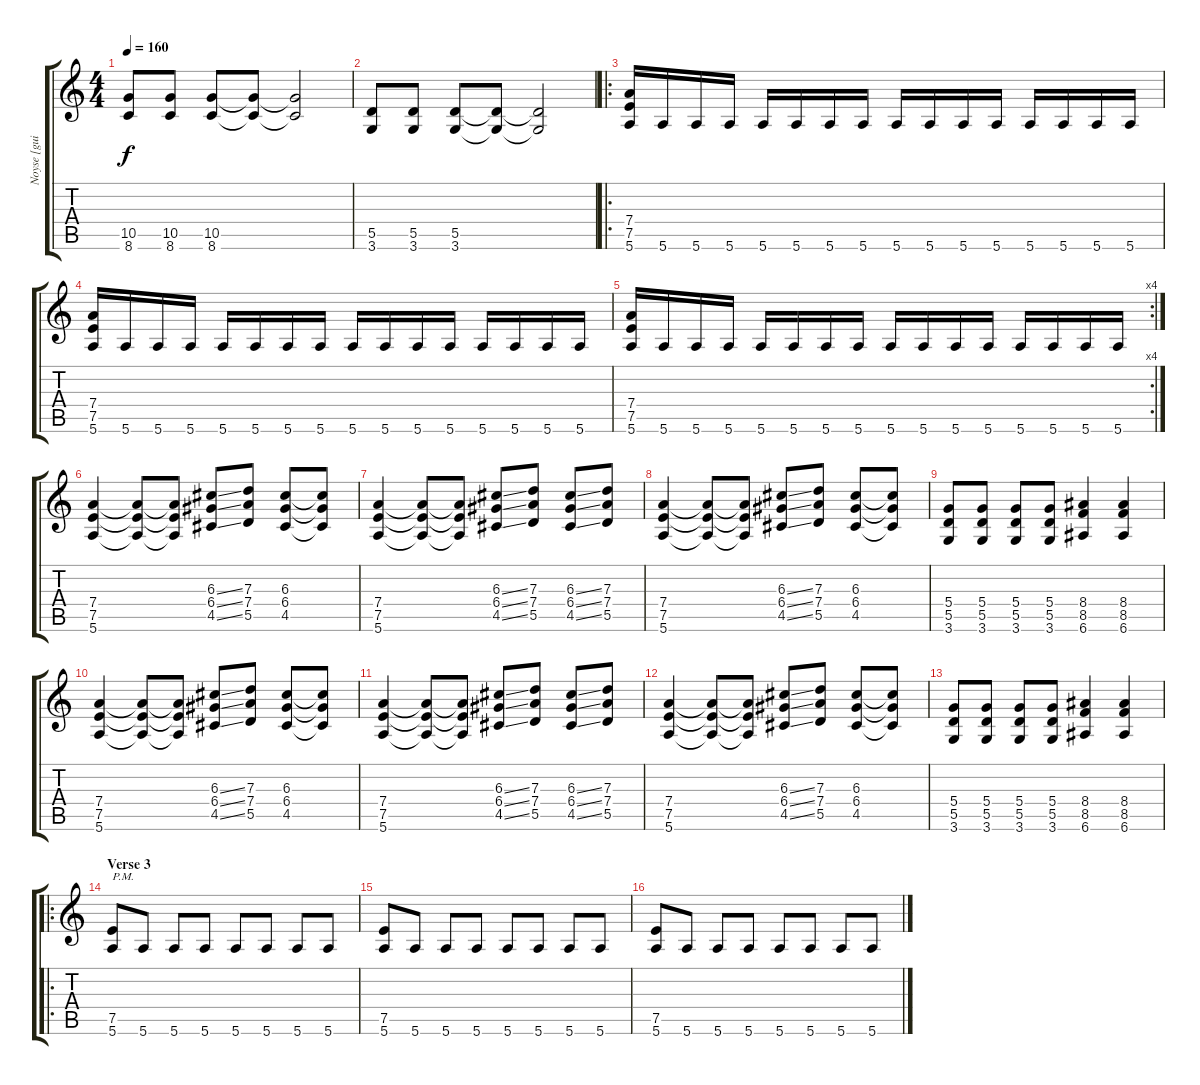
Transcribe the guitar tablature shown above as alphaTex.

\track ("Noyse [guitar]" "Noyse [gui") {instrument distortionguitar}
\staff {score tabs}
\tuning (E4 B3 G3 D3 A2 E2) {hide}
\ts (4 4)
\tempo 160
\clef g2
\ks c
(10.5 8.6).8{dy f} (10.5 8.6).8 (10.5 8.6).8 (10.5{t} 8.6{t}).8 (10.5{t} 8.6{t}).2 |
(5.5 3.6).8 (5.5 3.6).8 (5.5 3.6).8 (5.5{t} 3.6{t}).8 (5.5{t} 3.6{t}).2 |
\ro
(7.4 7.5 5.6).16 5.6.16 5.6.16 5.6.16 5.6.16 5.6.16 5.6.16 5.6.16 5.6.16 5.6.16 5.6.16 5.6.16 5.6.16 5.6.16 5.6.16 5.6.16 |
(7.4 7.5 5.6).16 5.6.16 5.6.16 5.6.16 5.6.16 5.6.16 5.6.16 5.6.16 5.6.16 5.6.16 5.6.16 5.6.16 5.6.16 5.6.16 5.6.16 5.6.16 |
\rc 4
(7.4 7.5 5.6).16 5.6.16 5.6.16 5.6.16 5.6.16 5.6.16 5.6.16 5.6.16 5.6.16 5.6.16 5.6.16 5.6.16 5.6.16 5.6.16 5.6.16 5.6.16 |
(7.4 7.5 5.6).4 (7.4{t} 7.5{t} 5.6{t}).8 (7.4{t} 7.5{t} 5.6{t}).8 (6.3{ss} 6.4{ss} 4.5{ss}).8 (7.3 7.4 5.5).8 (6.3 6.4 4.5).8 (6.3{t} 6.4{t} 4.5{t}).8 |
(7.4 7.5 5.6).4 (7.4{t} 7.5{t} 5.6{t}).8 (7.4{t} 7.5{t} 5.6{t}).8 (6.3{ss} 6.4{ss} 4.5{ss}).8 (7.3 7.4 5.5).8 (6.3{ss} 6.4{ss} 4.5{ss}).8 (7.3 7.4 5.5).8 |
(7.4 7.5 5.6).4 (7.4{t} 7.5{t} 5.6{t}).8 (7.4{t} 7.5{t} 5.6{t}).8 (6.3{ss} 6.4{ss} 4.5{ss}).8 (7.3 7.4 5.5).8 (6.3 6.4 4.5).8 (6.3{t} 6.4{t} 4.5{t}).8 |
(5.4 5.5 3.6).8 (5.4 5.5 3.6).8 (5.4 5.5 3.6).8 (5.4 5.5 3.6).8 (8.4 8.5 6.6).4 (8.4 8.5 6.6).4 |
(7.4 7.5 5.6).4 (7.4{t} 7.5{t} 5.6{t}).8 (7.4{t} 7.5{t} 5.6{t}).8 (6.3{ss} 6.4{ss} 4.5{ss}).8 (7.3 7.4 5.5).8 (6.3 6.4 4.5).8 (6.3{t} 6.4{t} 4.5{t}).8 |
(7.4 7.5 5.6).4 (7.4{t} 7.5{t} 5.6{t}).8 (7.4{t} 7.5{t} 5.6{t}).8 (6.3{ss} 6.4{ss} 4.5{ss}).8 (7.3 7.4 5.5).8 (6.3{ss} 6.4{ss} 4.5{ss}).8 (7.3 7.4 5.5).8 |
(7.4 7.5 5.6).4 (7.4{t} 7.5{t} 5.6{t}).8 (7.4{t} 7.5{t} 5.6{t}).8 (6.3{ss} 6.4{ss} 4.5{ss}).8 (7.3 7.4 5.5).8 (6.3 6.4 4.5).8 (6.3{t} 6.4{t} 4.5{t}).8 |
(5.4 5.5 3.6).8 (5.4 5.5 3.6).8 (5.4 5.5 3.6).8 (5.4 5.5 3.6).8 (8.4 8.5 6.6).4 (8.4 8.5 6.6).4 |
\ro
\section ("" "Verse 3")
(7.5 5.6).8{txt "P.M."} 5.6.8 5.6.8 5.6.8 5.6.8 5.6.8 5.6.8 5.6.8 |
(7.5 5.6).8 5.6.8 5.6.8 5.6.8 5.6.8 5.6.8 5.6.8 5.6.8 |
(7.5 5.6).8 5.6.8 5.6.8 5.6.8 5.6.8 5.6.8 5.6.8 5.6.8
